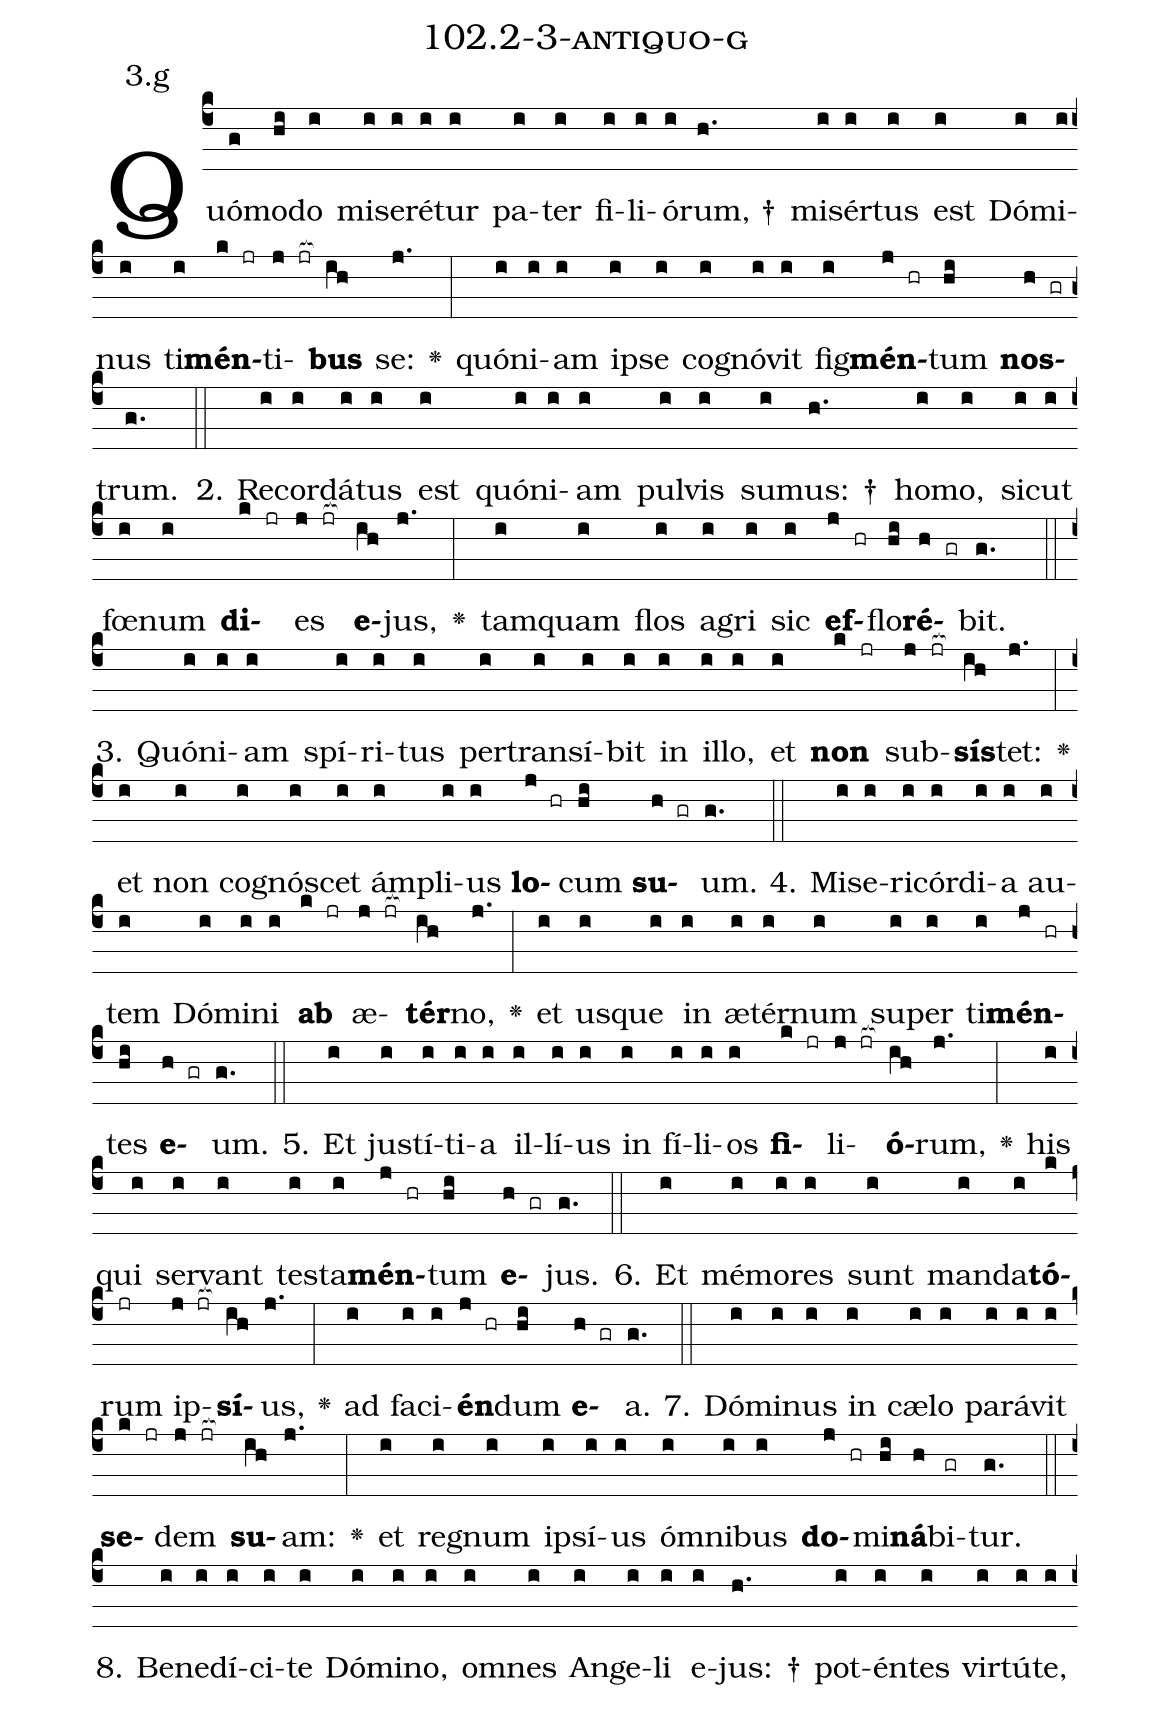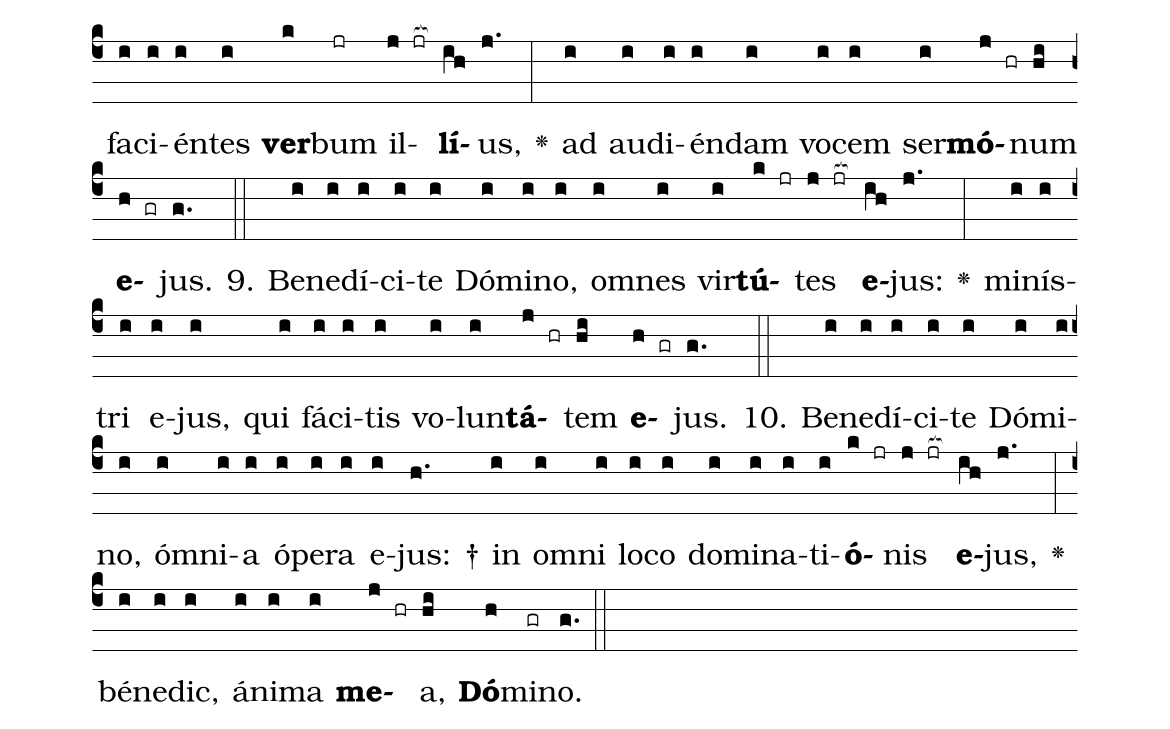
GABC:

name: 102.2-3-antiquo-g;
annotation: 3.g;
%%
(c4)Quó(g)mo(hi)do(i) mi(i)se(i)ré(i)tur(i) pa(i)ter(i) fi(i)li(i)ó(i)rum, †(h.) mi(i)sér(i)tus(i) est(i) Dó(i)mi(i)nus(i) ti(i)<b>mén</b>(k jr)ti(j jr[ocb:1{])<b>bus</b>(ih[ocb:0}]) se:(j.) <v>\greheightstar</v>(:) quón(i)i(i)am(i) ip(i)se(i) co(i)gnó(i)vit(i) fig(i)<b>mén</b>(j hr)tum(hi) <b>nos</b>(h gr)trum.(g.) (::)
2. Re(i)cor(i)dá(i)tus(i) est(i) quón(i)i(i)am(i) pul(i)vis(i) su(i)mus: †(h.) ho(i)mo,(i) sic(i)ut(i) fœ(i)num(i) <b>di</b>(k jr)es(j jr[ocb:1{]) <b>e</b>(ih[ocb:0}])jus,(j.) <v>\greheightstar</v>(:) tam(i)quam(i) flos(i) a(i)gri(i) sic(i) <b>ef</b>(j hr)flo(hi)<b>ré</b>(h gr)bit.(g.) (::)
3. Quón(i)i(i)am(i) spí(i)ri(i)tus(i) per(i)trans(i)í(i)bit(i) in(i) il(i)lo,(i) et(i) <b>non</b>(k jr) sub(j jr[ocb:1{])<b>sís</b>(ih[ocb:0}])tet:(j.) <v>\greheightstar</v>(:) et(i) non(i) co(i)gnó(i)scet(i) ám(i)pli(i)us(i) <b>lo</b>(j hr)cum(hi) <b>su</b>(h gr)um.(g.) (::)
4. Mi(i)se(i)ri(i)cór(i)di(i)a(i) au(i)tem(i) Dó(i)mi(i)ni(i) <b>ab</b>(k jr) æ(j jr[ocb:1{])<b>tér</b>(ih[ocb:0}])no,(j.) <v>\greheightstar</v>(:) et(i) us(i)que(i) in(i) æ(i)tér(i)num(i) su(i)per(i) ti(i)<b>mén</b>(j hr)tes(hi) <b>e</b>(h gr)um.(g.) (::)
5. Et(i) jus(i)tí(i)ti(i)a(i) il(i)lí(i)us(i) in(i) fí(i)li(i)os(i) <b>fi</b>(k jr)li(j jr[ocb:1{])<b>ó</b>(ih[ocb:0}])rum,(j.) <v>\greheightstar</v>(:) his(i) qui(i) ser(i)vant(i) tes(i)ta(i)<b>mén</b>(j hr)tum(hi) <b>e</b>(h gr)jus.(g.) (::)
6. Et(i) mé(i)mo(i)res(i) sunt(i) man(i)da(i)<b>tó</b>(k)rum(jr) ip(j jr[ocb:1{])<b>sí</b>(ih[ocb:0}])us,(j.) <v>\greheightstar</v>(:) ad(i) fa(i)ci(i)<b>én</b>(j hr)dum(hi) <b>e</b>(h gr)a.(g.) (::)
7. Dó(i)mi(i)nus(i) in(i) cæ(i)lo(i) pa(i)rá(i)vit(i) <b>se</b>(k jr)dem(j jr[ocb:1{]) <b>su</b>(ih[ocb:0}])am:(j.) <v>\greheightstar</v>(:) et(i) re(i)gnum(i) ip(i)sí(i)us(i) óm(i)ni(i)bus(i) <b>do</b>(j hr)mi(hi)<b>ná</b>(h)bi(gr)tur.(g.) (::)
8. Be(i)ne(i)dí(i)ci(i)te(i) Dó(i)mi(i)no,(i) om(i)nes(i) An(i)ge(i)li(i) e(i)jus: †(h.) pot(i)én(i)tes(i) vir(i)tú(i)te,(i) fa(i)ci(i)én(i)tes(i) <b>ver</b>(k)bum(jr) il(j jr[ocb:1{])<b>lí</b>(ih[ocb:0}])us,(j.) <v>\greheightstar</v>(:) ad(i) au(i)di(i)én(i)dam(i) vo(i)cem(i) ser(i)<b>mó</b>(j hr)num(hi) <b>e</b>(h gr)jus.(g.) (::)
9. Be(i)ne(i)dí(i)ci(i)te(i) Dó(i)mi(i)no,(i) om(i)nes(i) vir(i)<b>tú</b>(k jr)tes(j jr[ocb:1{]) <b>e</b>(ih[ocb:0}])jus:(j.) <v>\greheightstar</v>(:) mi(i)nís(i)tri(i) e(i)jus,(i) qui(i) fá(i)ci(i)tis(i) vo(i)lun(i)<b>tá</b>(j hr)tem(hi) <b>e</b>(h gr)jus.(g.) (::)
10. Be(i)ne(i)dí(i)ci(i)te(i) Dó(i)mi(i)no,(i) óm(i)ni(i)a(i) ó(i)pe(i)ra(i) e(i)jus: †(h.) in(i) om(i)ni(i) lo(i)co(i) do(i)mi(i)na(i)ti(i)<b>ó</b>(k jr)nis(j jr[ocb:1{]) <b>e</b>(ih[ocb:0}])jus,(j.) <v>\greheightstar</v>(:) bé(i)ne(i)dic,(i) á(i)ni(i)ma(i) <b>me</b>(j hr)a,(hi) <b>Dó</b>(h)mi(gr)no.(g.) (::)
